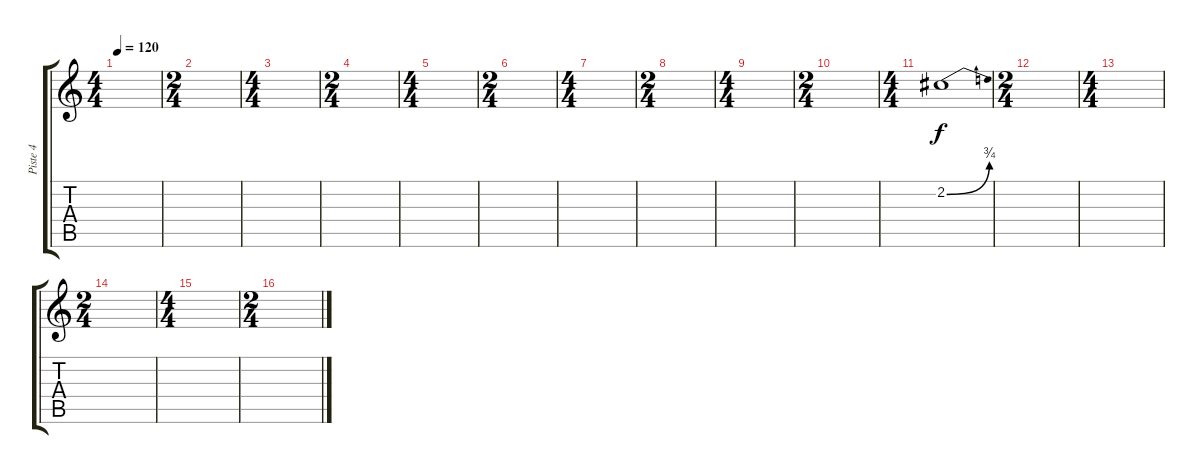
\track ("Piste 4" "Piste 4") {instrument electricguitarclean}
\staff {score tabs}
\tuning (E4 B3 G3 D3 A2 E2) {hide}
\ts (4 4)
\tempo 120
\clef g2
\ks c
|
\ts (2 4)
|
\ts (4 4)
|
\ts (2 4)
|
\ts (4 4)
|
\ts (2 4)
|
\ts (4 4)
|
\ts (2 4)
|
\ts (4 4)
|
\ts (2 4)
|
\ts (4 4)
2.2{be (bend 0 0 60 3)}.1{instrument overdrivenguitar} |
\ts (2 4)
|
\ts (4 4)
|
\ts (2 4)
|
\ts (4 4)
|
\ts (2 4)
